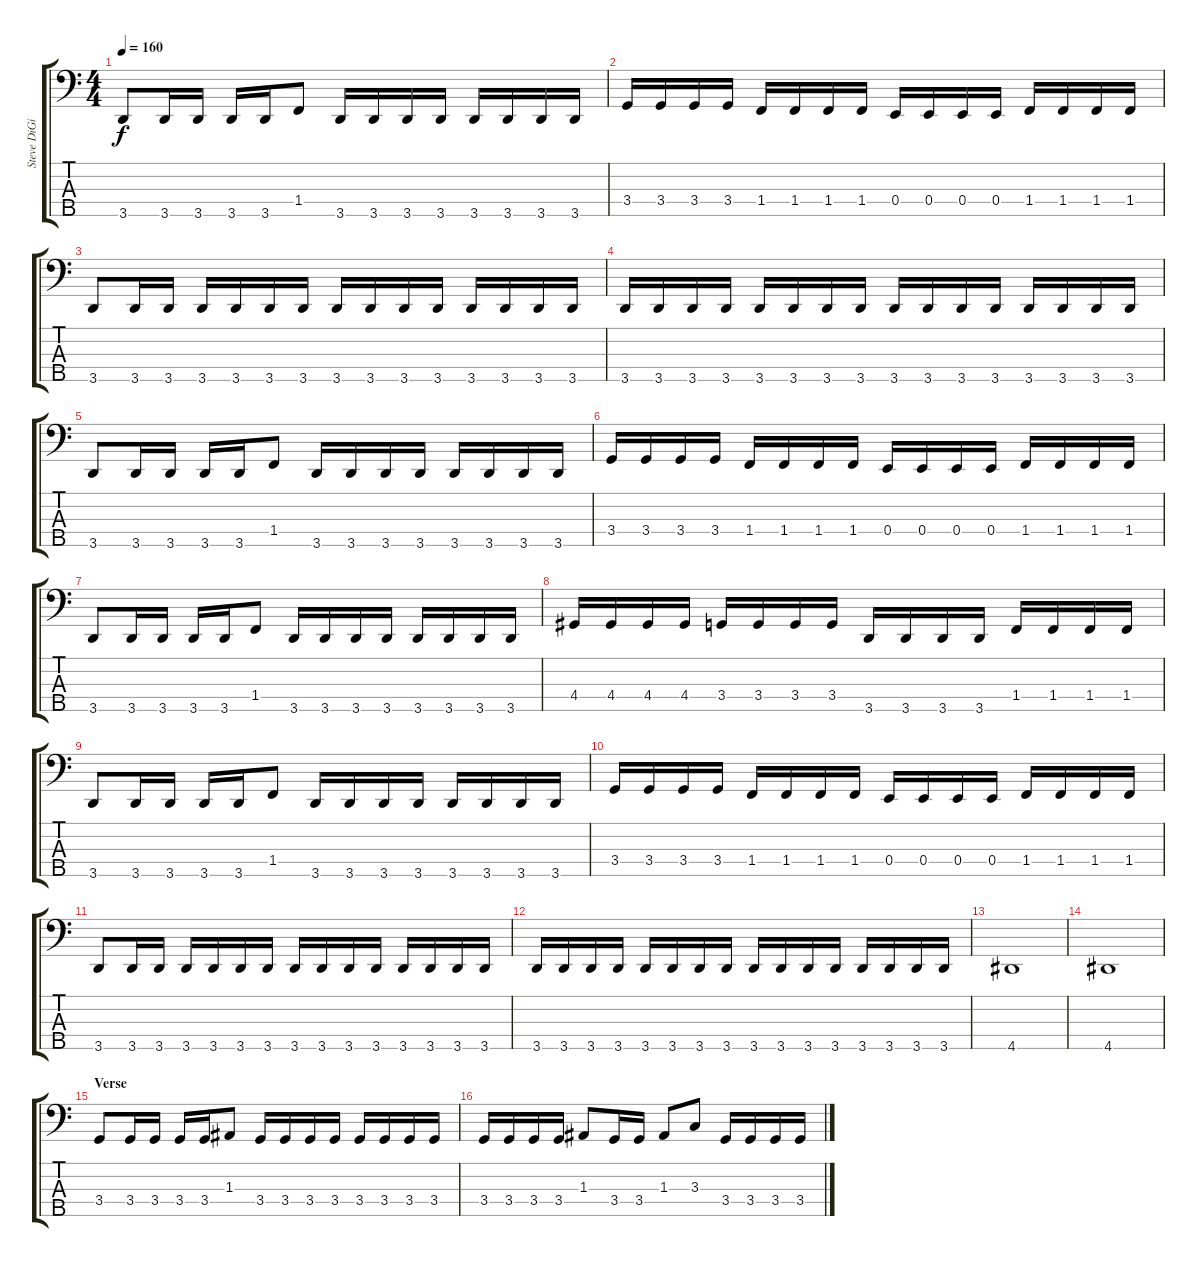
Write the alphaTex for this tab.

\track ("Steve DiGiorgio" "Steve DiGi") {instrument electricbassfinger}
\staff {score tabs}
\tuning (G2 D2 A1 E1 B0) {hide}
\ts (4 4)
\tempo 160
\clef f4
\ks c
3.5.8{dy f} 3.5.16 3.5.16 3.5.16 3.5.16 1.4.8 3.5.16 3.5.16 3.5.16 3.5.16 3.5.16 3.5.16 3.5.16 3.5.16 |
3.4.16 3.4.16 3.4.16 3.4.16 1.4.16 1.4.16 1.4.16 1.4.16 0.4.16 0.4.16 0.4.16 0.4.16 1.4.16 1.4.16 1.4.16 1.4.16 |
3.5.8 3.5.16 3.5.16 3.5.16 3.5.16 3.5.16 3.5.16 3.5.16 3.5.16 3.5.16 3.5.16 3.5.16 3.5.16 3.5.16 3.5.16 |
3.5.16 3.5.16 3.5.16 3.5.16 3.5.16 3.5.16 3.5.16 3.5.16 3.5.16 3.5.16 3.5.16 3.5.16 3.5.16 3.5.16 3.5.16 3.5.16 |
3.5.8 3.5.16 3.5.16 3.5.16 3.5.16 1.4.8 3.5.16 3.5.16 3.5.16 3.5.16 3.5.16 3.5.16 3.5.16 3.5.16 |
3.4.16 3.4.16 3.4.16 3.4.16 1.4.16 1.4.16 1.4.16 1.4.16 0.4.16 0.4.16 0.4.16 0.4.16 1.4.16 1.4.16 1.4.16 1.4.16 |
3.5.8 3.5.16 3.5.16 3.5.16 3.5.16 1.4.8 3.5.16 3.5.16 3.5.16 3.5.16 3.5.16 3.5.16 3.5.16 3.5.16 |
4.4.16 4.4.16 4.4.16 4.4.16 3.4.16 3.4.16 3.4.16 3.4.16 3.5.16 3.5.16 3.5.16 3.5.16 1.4.16 1.4.16 1.4.16 1.4.16 |
3.5.8 3.5.16 3.5.16 3.5.16 3.5.16 1.4.8 3.5.16 3.5.16 3.5.16 3.5.16 3.5.16 3.5.16 3.5.16 3.5.16 |
3.4.16 3.4.16 3.4.16 3.4.16 1.4.16 1.4.16 1.4.16 1.4.16 0.4.16 0.4.16 0.4.16 0.4.16 1.4.16 1.4.16 1.4.16 1.4.16 |
3.5.8 3.5.16 3.5.16 3.5.16 3.5.16 3.5.16 3.5.16 3.5.16 3.5.16 3.5.16 3.5.16 3.5.16 3.5.16 3.5.16 3.5.16 |
3.5.16 3.5.16 3.5.16 3.5.16 3.5.16 3.5.16 3.5.16 3.5.16 3.5.16 3.5.16 3.5.16 3.5.16 3.5.16 3.5.16 3.5.16 3.5.16 |
4.5.1 |
4.5.1 |
\section ("" "Verse")
3.4.8 3.4.16 3.4.16 3.4.16 3.4.16 1.3.8 3.4.16 3.4.16 3.4.16 3.4.16 3.4.16 3.4.16 3.4.16 3.4.16 |
3.4.16 3.4.16 3.4.16 3.4.16 1.3.8 3.4.16 3.4.16 1.3.8 3.3.8 3.4.16 3.4.16 3.4.16 3.4.16
